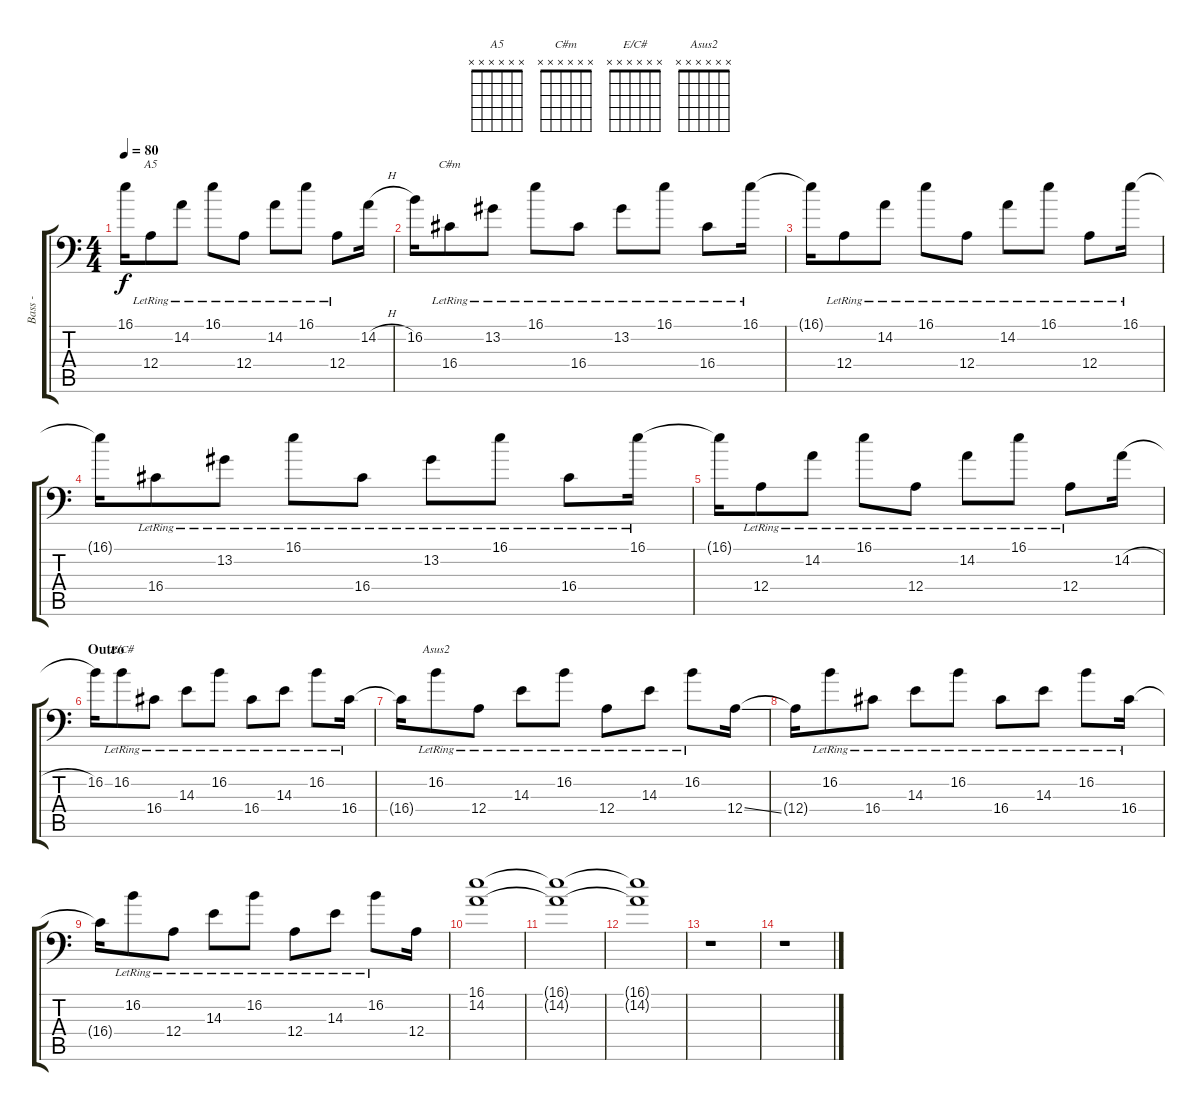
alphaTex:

\track ("   Bass - FX" "   Bass - ") {instrument electricbassfinger}
\staff {score tabs}
\tuning (C3 G2 D2 A1 E1 B0) {hide}
\chord ("A5" x x x x x x)
\chord ("C#m" x x x x x x)
\chord ("E/C#" x x x x x x)
\chord ("Asus2" x x x x x x)
\ts (4 4)
\tempo 80
\clef f4
\ks c
16.1{t}.16{dy f} 12.4{lr}.8{ch "A5"} 14.2{lr}.8 16.1{lr}.8 12.4{lr}.8 14.2{lr}.8 16.1{lr}.8 12.4{lr}.8 14.2{h}.16 |
16.2.16 16.4{lr}.8{ch "C#m"} 13.2{lr}.8 16.1{lr}.8 16.4{lr}.8 13.2{lr}.8 16.1{lr}.8 16.4{lr}.8 16.1{lr}.16 |
16.1{t}.16 12.4{lr}.8 14.2{lr}.8 16.1{lr}.8 12.4{lr}.8 14.2{lr}.8 16.1{lr}.8 12.4{lr}.8 16.1{lr}.16 |
16.1{t}.16 16.4{lr}.8 13.2{lr}.8 16.1{lr}.8 16.4{lr}.8 13.2{lr}.8 16.1{lr}.8 16.4{lr}.8 16.1{lr}.16 |
16.1{t}.16 12.4{lr}.8 14.2{lr}.8 16.1{lr}.8 12.4{lr}.8 14.2{lr}.8 16.1{lr}.8 12.4{lr}.8 14.2{h}.16 |
\section ("" "Outro")
16.2.16{balance 8} 16.2{lr}.8{ch "E/C#" balance 0} 16.4{lr}.8 14.3{lr}.8 16.2{lr}.8 16.4{lr}.8 14.3{lr}.8 16.2{lr}.8 16.4{lr}.16 |
16.4{t}.16 16.2{lr}.8{ch "Asus2" balance 16} 12.4{lr}.8 14.3{lr}.8 16.2{lr}.8 12.4{lr}.8 14.3{lr}.8 16.2{lr}.8 12.4{ss}.16 |
12.4{t}.16 16.2{lr}.8 16.4{lr}.8 14.3{lr}.8 16.2{lr}.8 16.4{lr}.8 14.3{lr}.8 16.2{lr}.8 16.4{lr}.16 |
16.4{t}.16 16.2{lr}.8{balance 8} 12.4{lr}.8 14.3{lr}.8 16.2{lr}.8 12.4{lr}.8 14.3{lr}.8 16.2{lr}.8 12.4.16 |
(16.1 14.2).1 |
(16.1{t} 14.2{t}).1{volume 0} |
(16.1{t} 14.2{t}).1 |
r.1 |
r.1
